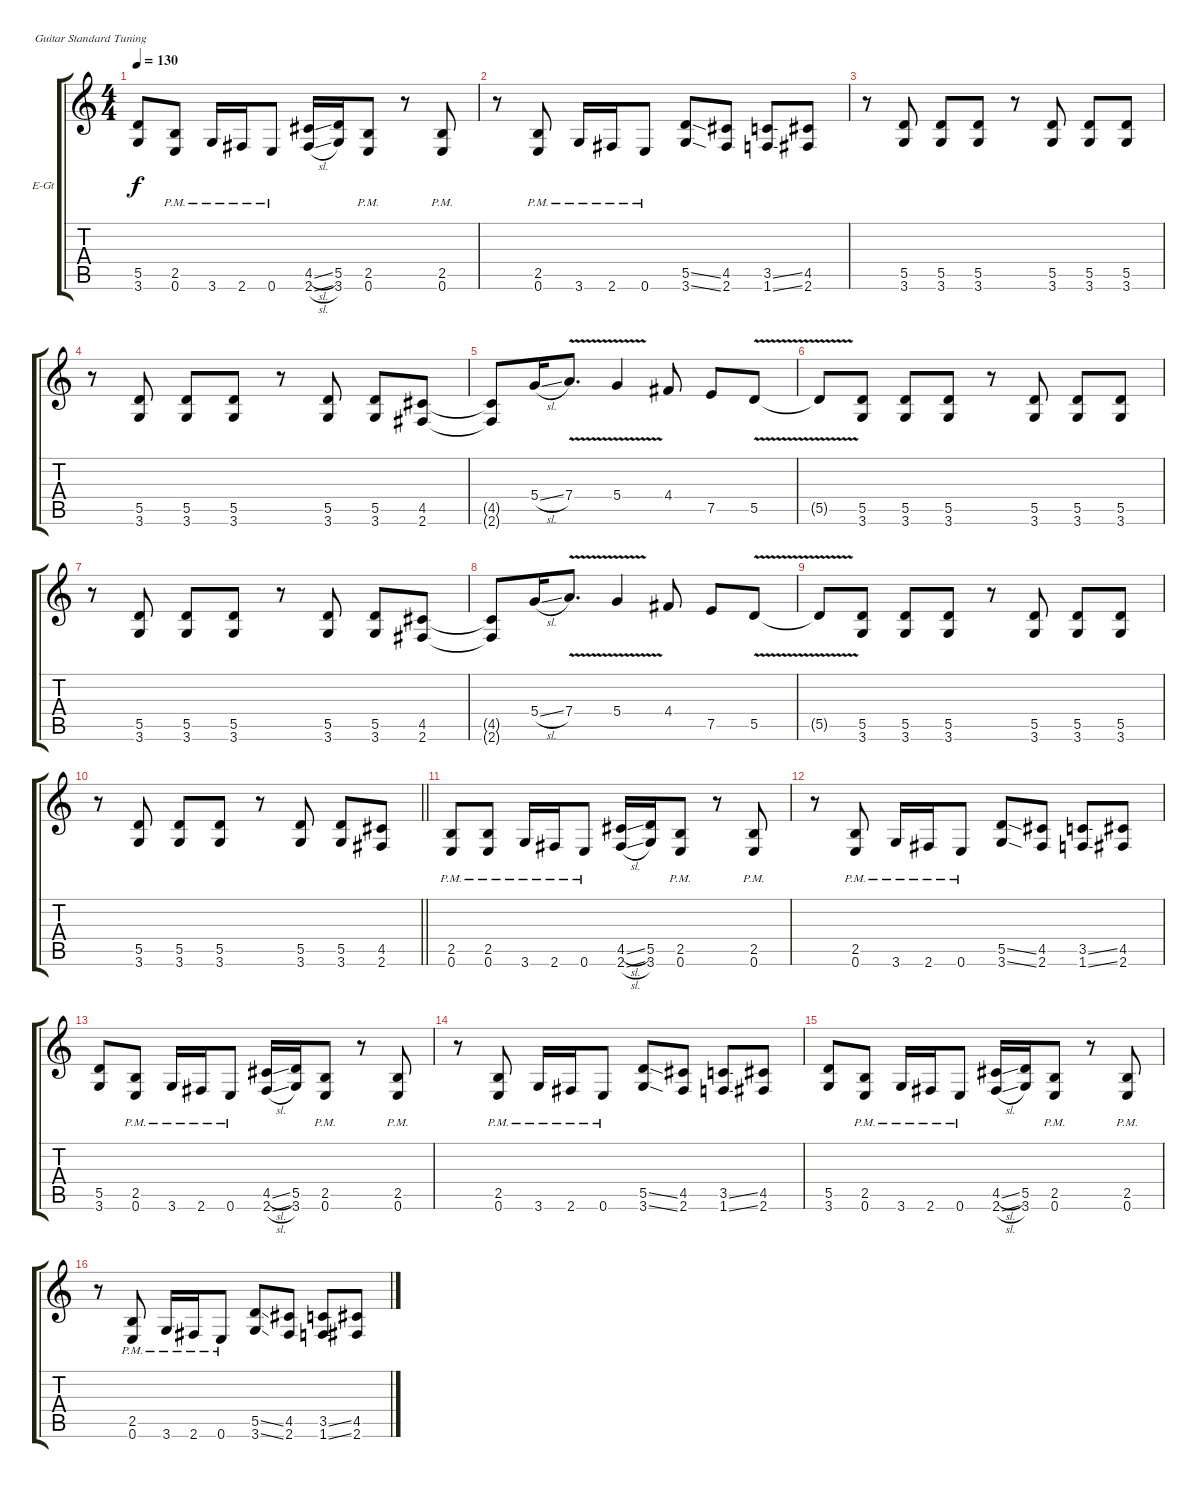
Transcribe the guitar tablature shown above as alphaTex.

\bracketExtendMode groupsimilarinstruments
\firstSystemTrackNameOrientation horizontal
\otherSystemsTrackNameOrientation horizontal
\track ("L Rhythm" "E-Gt") {instrument distortionguitar}
\staff {score tabs}
\tuning (E4 B3 G3 D3 A2 E2)
\ts (4 4)
\tempo 130
\clef g2
\ks c
(5.5 3.6).8{dy f} (2.5{pm} 0.6{pm}).8 3.6{pm}.16 2.6{pm}.16 0.6{pm}.8 (4.5{sl} 2.6{sl}).16 (5.5 3.6).16 (2.5{pm} 0.6{pm}).8 r.8 (2.5{pm} 0.6{pm}).8 |
r.8 (2.5{pm} 0.6{pm}).8 3.6{pm}.16 2.6{pm}.16 0.6{pm}.8 (5.5{ss} 3.6{ss}).8 (4.5 2.6).8 (3.5{ss} 1.6{ss}).8 (4.5 2.6).8 |
r.8 (5.5 3.6).8 (5.5 3.6).8 (5.5 3.6).8 r.8 (5.5 3.6).8 (5.5 3.6).8 (5.5 3.6).8 |
r.8 (5.5 3.6).8 (5.5 3.6).8 (5.5 3.6).8 r.8 (5.5 3.6).8 (5.5 3.6).8 (4.5 2.6).8 |
(4.5{t} 2.6{t}).8 5.4{sl}.16 7.4{v}.8{d} 5.4{v}.4 4.4.8 7.5.8 5.5{v}.8 |
5.5{v t}.8 (5.5 3.6).8 (5.5 3.6).8 (5.5 3.6).8 r.8 (5.5 3.6).8 (5.5 3.6).8 (5.5 3.6).8 |
r.8 (5.5 3.6).8 (5.5 3.6).8 (5.5 3.6).8 r.8 (5.5 3.6).8 (5.5 3.6).8 (4.5 2.6).8 |
(4.5{t} 2.6{t}).8 5.4{sl}.16 7.4{v}.8{d} 5.4{v}.4 4.4.8 7.5.8 5.5{v}.8 |
5.5{v t}.8 (5.5 3.6).8 (5.5 3.6).8 (5.5 3.6).8 r.8 (5.5 3.6).8 (5.5 3.6).8 (5.5 3.6).8 |
\barLineRight lightlight
r.8 (5.5 3.6).8 (5.5 3.6).8 (5.5 3.6).8 r.8 (5.5 3.6).8 (5.5 3.6).8 (4.5 2.6).8 |
(2.5{pm} 0.6{pm}).8 (2.5{pm} 0.6{pm}).8 3.6{pm}.16 2.6{pm}.16 0.6{pm}.8 (4.5{sl} 2.6{sl}).16 (5.5 3.6).16 (2.5{pm} 0.6{pm}).8 r.8 (2.5{pm} 0.6{pm}).8 |
r.8 (2.5{pm} 0.6{pm}).8 3.6{pm}.16 2.6{pm}.16 0.6{pm}.8 (5.5{ss} 3.6{ss}).8 (4.5 2.6).8 (3.5{ss} 1.6{ss}).8 (4.5 2.6).8 |
(5.5 3.6).8 (2.5{pm} 0.6{pm}).8 3.6{pm}.16 2.6{pm}.16 0.6{pm}.8 (4.5{sl} 2.6{sl}).16 (5.5 3.6).16 (2.5{pm} 0.6{pm}).8 r.8 (2.5{pm} 0.6{pm}).8 |
r.8 (2.5{pm} 0.6{pm}).8 3.6{pm}.16 2.6{pm}.16 0.6{pm}.8 (5.5{ss} 3.6{ss}).8 (4.5 2.6).8 (3.5{ss} 1.6{ss}).8 (4.5 2.6).8 |
(5.5 3.6).8 (2.5{pm} 0.6{pm}).8 3.6{pm}.16 2.6{pm}.16 0.6{pm}.8 (4.5{sl} 2.6{sl}).16 (5.5 3.6).16 (2.5{pm} 0.6{pm}).8 r.8 (2.5{pm} 0.6{pm}).8 |
r.8 (2.5{pm} 0.6{pm}).8 3.6{pm}.16 2.6{pm}.16 0.6{pm}.8 (5.5{ss} 3.6{ss}).8 (4.5 2.6).8 (3.5{ss} 1.6{ss}).8 (4.5 2.6).8
